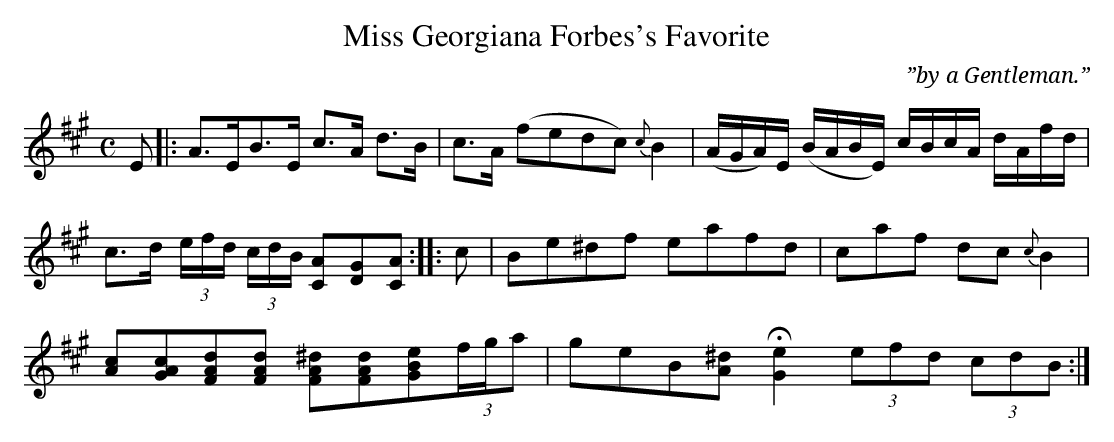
X:1
T:Miss Georgiana Forbes's Favorite
M:C
L:1/8
C:”by a Gentleman.”
K:A
E|:A>EB>E c>A d>B|c>A (fedc) {c}B2|(A/G/A/)E/ (B/A/B/E/) c/B/c/A/ d/A/f/d/|
c>d (3e/f/d/ (3c/d/B/ [CA][DG][CA]:||:c|Be^df eafd|café dc {c}B2|
[Ac][GAc][FAd][FAd] [FA^d][FAd][GBe](3f/g/a|geB[A^d] !fermata![G2e2] (3efd (3cdB:|
